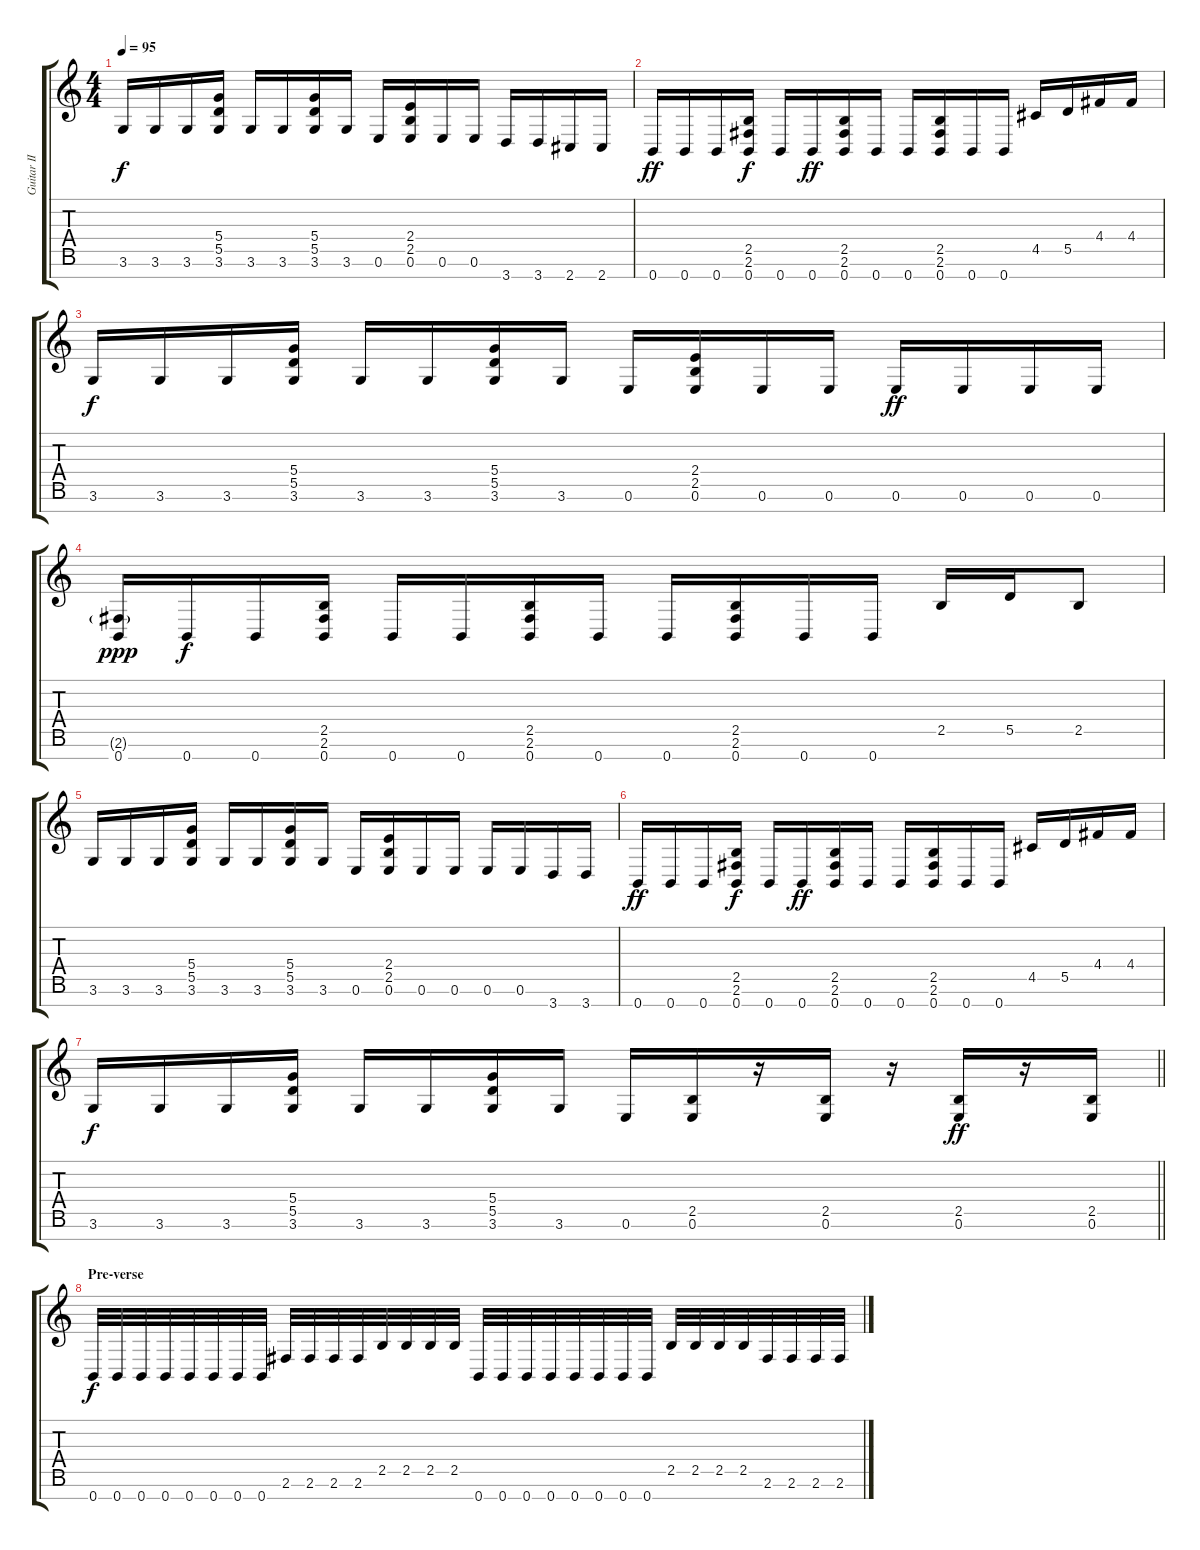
\track ("Guitar II" "Guitar II") {instrument distortionguitar}
\staff {score tabs}
\tuning (E4 B3 G3 D3 A2 E2 B1) {hide}
\ts (4 4)
\tempo 95
\clef g2
\ks c
3.6.16{dy f} 3.6.16 3.6.16 (5.4 5.5 3.6).16 3.6.16 3.6.16 (5.4 5.5 3.6).16 3.6.16 0.6.16 (2.4 2.5 0.6).16 0.6.16 0.6.16 3.7.16 3.7.16 2.7.16 2.7.16 |
0.7.16{dy ff} 0.7.16 0.7.16 (2.5 2.6 0.7).16{dy f} 0.7.16 0.7.16{dy ff} (2.5 2.6 0.7).16 0.7.16 0.7.16 (2.5 2.6 0.7).16 0.7.16 0.7.16 4.5.16 5.5.16 4.4.16 4.4.16 |
3.6.16{dy f} 3.6.16 3.6.16 (5.4 5.5 3.6).16 3.6.16 3.6.16 (5.4 5.5 3.6).16 3.6.16 0.6.16 (2.4 2.5 0.6).16 0.6.16 0.6.16 0.6.16{dy ff} 0.6.16 0.6.16 0.6.16 |
(2.6{g} 0.7).16{dy ppp} 0.7.16{dy f} 0.7.16 (2.5 2.6 0.7).16 0.7.16 0.7.16 (2.5 2.6 0.7).16 0.7.16 0.7.16 (2.5 2.6 0.7).16 0.7.16 0.7.16 2.5.16 5.5.16 2.5.8 |
3.6.16 3.6.16 3.6.16 (5.4 5.5 3.6).16 3.6.16 3.6.16 (5.4 5.5 3.6).16 3.6.16 0.6.16 (2.4 2.5 0.6).16 0.6.16 0.6.16 0.6.16 0.6.16 3.7.16 3.7.16 |
0.7.16{dy ff} 0.7.16 0.7.16 (2.5 2.6 0.7).16{dy f} 0.7.16 0.7.16{dy ff} (2.5 2.6 0.7).16 0.7.16 0.7.16 (2.5 2.6 0.7).16 0.7.16 0.7.16 4.5.16 5.5.16 4.4.16 4.4.16 |
\barLineRight lightlight
3.6.16{dy f} 3.6.16 3.6.16 (5.4 5.5 3.6).16 3.6.16 3.6.16 (5.4 5.5 3.6).16 3.6.16 0.6.16 (2.5 0.6).16 r.16 (2.5 0.6).16 r.16 (2.5 0.6).16{dy ff} r.16 (2.5 0.6).16 |
\section ("" "Pre-verse")
0.7.32{dy f} 0.7.32 0.7.32 0.7.32 0.7.32 0.7.32 0.7.32 0.7.32 2.6.32 2.6.32 2.6.32 2.6.32 2.5.32 2.5.32 2.5.32 2.5.32 0.7.32 0.7.32 0.7.32 0.7.32 0.7.32 0.7.32 0.7.32 0.7.32 2.5.32 2.5.32 2.5.32 2.5.32 2.6.32 2.6.32 2.6.32 2.6.32
